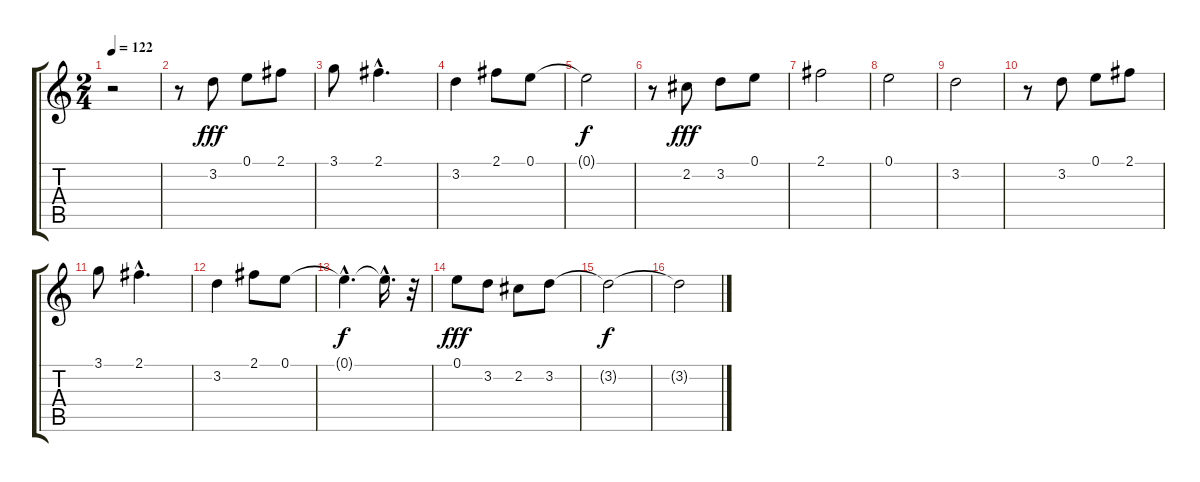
\track "" {instrument electricguitarclean}
\staff {score tabs}
\tuning (E4 B3 G3 D3 A2 E2) {hide}
\ts (2 4)
\tempo 122
\clef g2
\ks c
r.2{dy f} |
r.8 3.2.8{dy fff} 0.1.8 2.1.8 |
3.1.8 2.1{hac}.4{d} |
3.2.4 2.1.8 0.1.8 |
0.1{t}.2{dy f} |
r.8 2.2.8{dy fff} 3.2.8 0.1.8 |
2.1.2 |
0.1.2 |
3.2.2 |
r.8 3.2.8 0.1.8 2.1.8 |
3.1.8 2.1{hac}.4{d} |
3.2.4 2.1.8 0.1.8 |
0.1{hac t}.4{d dy f} 0.1{hac t}.16{d} r.32 |
0.1.8{dy fff} 3.2.8 2.2.8 3.2.8 |
3.2{t}.2{dy f} |
3.2{t}.2
